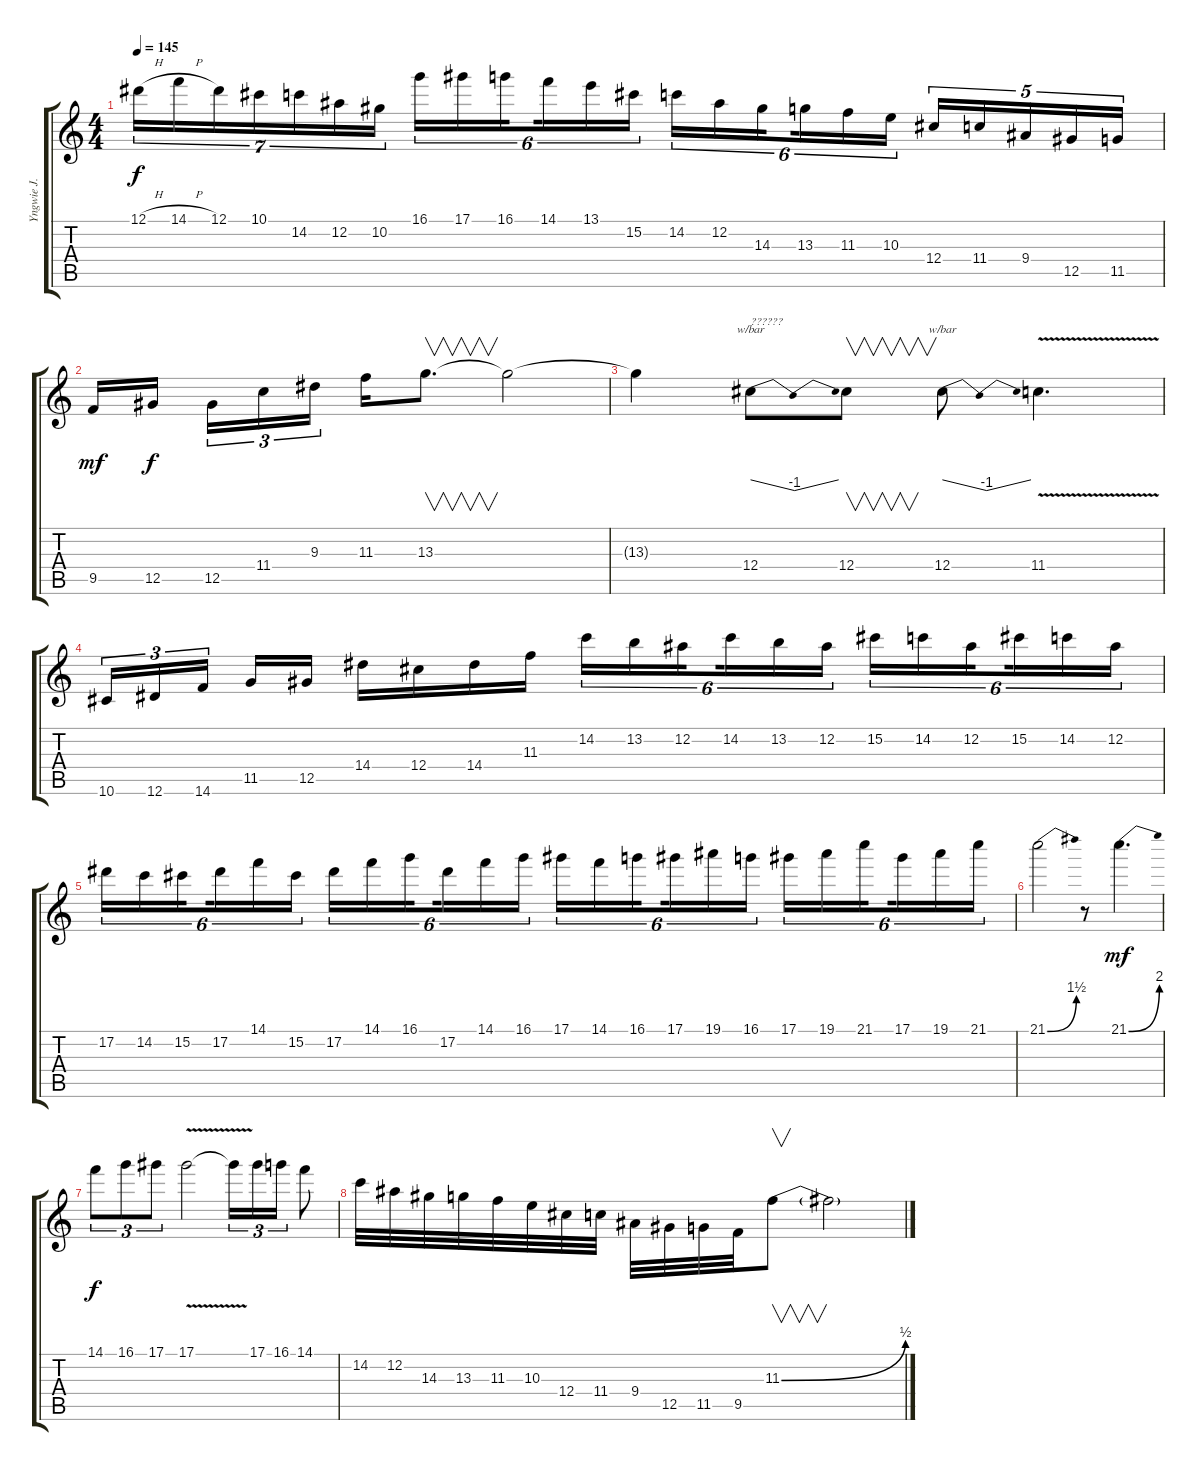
\track ("Yngwie J. Malmsteen" "Yngwie J. ") {instrument overdrivenguitar}
\staff {score tabs}
\tuning (Eb4 Bb3 Gb3 Db3 Ab2 Eb2) {hide}
\ts (4 4)
\tempo 145
\clef g2
\ks c
12.1{h}.16{tu (7 4) dy f} 14.1{h}.16{tu (7 4)} 12.1.16{tu (7 4)} 10.1.16{tu (7 4)} 14.2.16{tu (7 4)} 12.2.16{tu (7 4)} 10.2.16{tu (7 4)} 16.1.16{tu (6 4)} 17.1.16{tu (6 4)} 16.1.16{tu (6 4) beam splitsecondary} 14.1.16{tu (6 4)} 13.1.16{tu (6 4)} 15.2.16{tu (6 4)} 14.2.16{tu (6 4)} 12.2.16{tu (6 4)} 14.3.16{tu (6 4) beam splitsecondary} 13.3.16{tu (6 4)} 11.3.16{tu (6 4)} 10.3.16{tu (6 4)} 12.4.16{tu (5 4)} 11.4.16{tu (5 4)} 9.4.16{tu (5 4)} 12.5.16{tu (5 4)} 11.5.16{tu (5 4)} |
9.5.16{dy mf} 12.5.16{dy f beam splitsecondary} 12.5.16{tu (3 2)} 11.4.16{tu (3 2)} 9.3.16{tu (3 2)} 11.3.16 13.3.8{v d} 13.3{t}.2 |
13.3{t}.4 12.4.8{tbe (dip default 0 0 30 -4 60 0) txt "??????"} 12.4.8{v} 12.4.8{tbe (dip default 0 0 30 -4 60 0)} 11.4{v}.4{d} |
10.6.16{tu (3 2)} 12.6.16{tu (3 2)} 14.6.16{tu (3 2) beam splitsecondary} 11.5.16 12.5.16 14.4.16 12.4.16 14.4.16 11.3.16 14.2.16{tu (6 4)} 13.2.16{tu (6 4)} 12.2.16{tu (6 4) beam splitsecondary} 14.2.16{tu (6 4)} 13.2.16{tu (6 4)} 12.2.16{tu (6 4)} 15.2.16{tu (6 4)} 14.2.16{tu (6 4)} 12.2.16{tu (6 4) beam splitsecondary} 15.2.16{tu (6 4)} 14.2.16{tu (6 4)} 12.2.16{tu (6 4)} |
17.2.16{tu (6 4)} 14.2.16{tu (6 4)} 15.2.16{tu (6 4) beam splitsecondary} 17.2.16{tu (6 4)} 14.1.16{tu (6 4)} 15.2.16{tu (6 4)} 17.2.16{tu (6 4)} 14.1.16{tu (6 4)} 16.1.16{tu (6 4) beam splitsecondary} 17.2.16{tu (6 4)} 14.1.16{tu (6 4)} 16.1.16{tu (6 4)} 17.1.16{tu (6 4)} 14.1.16{tu (6 4)} 16.1.16{tu (6 4) beam splitsecondary} 17.1.16{tu (6 4)} 19.1.16{tu (6 4)} 16.1.16{tu (6 4)} 17.1.16{tu (6 4)} 19.1.16{tu (6 4)} 21.1.16{tu (6 4) beam splitsecondary} 17.1.16{tu (6 4)} 19.1.16{tu (6 4)} 21.1.16{tu (6 4)} |
21.1{be (bend 0 0 60 6)}.2 r.8 21.1{be (bend 0 0 60 8)}.4{d dy mf} |
14.1.8{tu (3 2) dy f} 16.1.8{tu (3 2)} 17.1.8{tu (3 2)} 17.1{v}.2 17.1{t}.16{tu (3 2)} 17.1.16{tu (3 2)} 16.1.16{tu (3 2)} 14.1.8 |
14.2.32 12.2.32 14.3.32 13.3.32 11.3.32 10.3.32 12.4.32 11.4.32 9.4.32 12.5.32 11.5.32 9.5.32 11.3{be (bend 0 0 60 2)}.8{v} 11.3{t}.2
